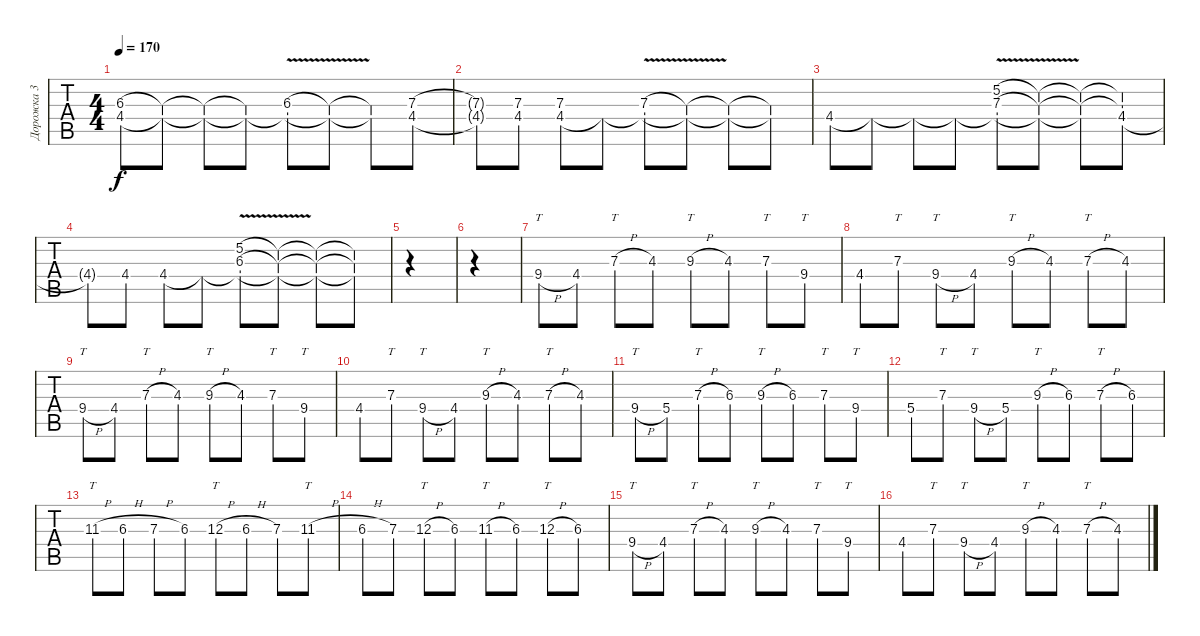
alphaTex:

\track ("Дорожка 3" "Дорожка 3") {instrument distortionguitar}
\staff {tabs}
\tuning (D4 A3 F3 C3 G2 C2) {hide}
\ts (4 4)
\tempo 170
\clef g2
\ks c
(6.3 4.4).8{dy f} (6.3{t} 4.4{t}).8 (6.3{t} 4.4{t}).8 (6.3{t} 4.4{t}).8 (6.3{v} 4.4{t}).8 (6.3{t} 4.4{t}).8 (6.3{t} 4.4{t}).8 (7.3 4.4).8 |
(7.3{t} 4.4{t}).8 (7.3 4.4).8 (7.3 4.4).8 4.4{t}.8 (7.3{v} 4.4{t}).8 (7.3{t} 4.4{t}).8 (7.3{t} 4.4{t}).8 (7.3{t} 4.4{t}).8 |
4.4.8 4.4{t}.8 4.4{t}.8 4.4{t}.8 (5.2{v} 7.3{v} 4.4{t}).8 (5.2{t} 7.3{t} 4.4{t}).8 (5.2{t} 7.3{t} 4.4{t}).8 (5.2{t} 7.3{t} 4.4).8 |
4.4{t}.8 4.4.8 4.4.8 4.4{t}.8 (5.2{v} 6.3{v} 4.4{t}).8 (5.2{t} 6.3{t} 4.4{t}).8 (5.2{t} 6.3{t} 4.4{t}).8 (5.2{t} 6.3{t} 4.4{t}).8 |
|
|
9.4{h}.8{tt} 4.4.8 7.3{h}.8{tt} 4.3.8 9.3{h}.8{tt} 4.3.8 7.3.8{tt} 9.4.8{tt} |
4.4.8 7.3.8{tt} 9.4{h}.8{tt} 4.4.8 9.3{h}.8{tt} 4.3.8 7.3{h}.8{tt} 4.3.8 |
9.4{h}.8{tt} 4.4.8 7.3{h}.8{tt} 4.3.8 9.3{h}.8{tt} 4.3.8 7.3.8{tt} 9.4.8{tt} |
4.4.8 7.3.8{tt} 9.4{h}.8{tt} 4.4.8 9.3{h}.8{tt} 4.3.8 7.3{h}.8{tt} 4.3.8 |
9.4{h}.8{tt} 5.4.8 7.3{h}.8{tt} 6.3.8 9.3{h}.8{tt} 6.3.8 7.3.8{tt} 9.4.8{tt} |
5.4.8 7.3.8{tt} 9.4{h}.8{tt} 5.4.8 9.3{h}.8{tt} 6.3.8 7.3{h}.8{tt} 6.3.8 |
11.3{h}.8{tt} 6.3{h}.8 7.3{h}.8 6.3.8 12.3{h}.8{tt} 6.3{h}.8 7.3.8 11.3{h}.8{tt} |
6.3{h}.8 7.3.8 12.3{h}.8{tt} 6.3.8 11.3{h}.8{tt} 6.3.8 12.3{h}.8{tt} 6.3.8 |
9.4{h}.8{tt} 4.4.8 7.3{h}.8{tt} 4.3.8 9.3{h}.8{tt} 4.3.8 7.3.8{tt} 9.4.8{tt} |
4.4.8 7.3.8{tt} 9.4{h}.8{tt} 4.4.8 9.3{h}.8{tt} 4.3.8 7.3{h}.8{tt} 4.3.8
